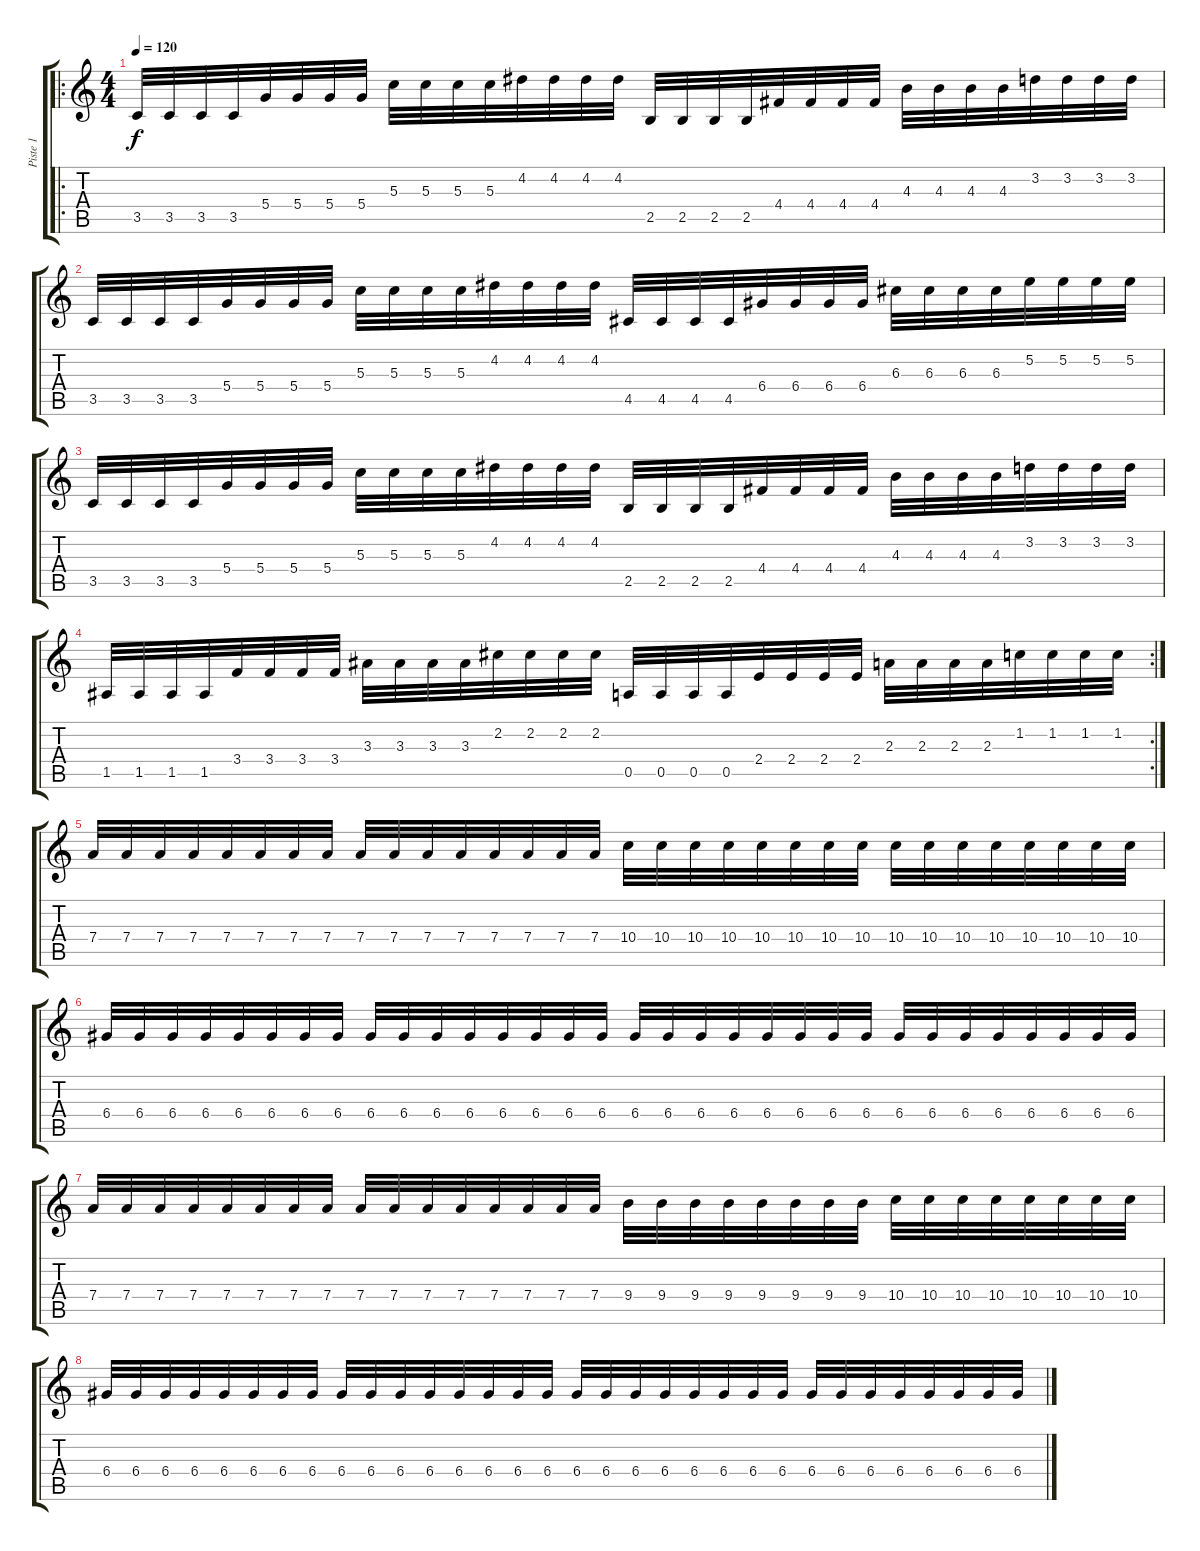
\track ("Piste 1" "Piste 1") {instrument distortionguitar}
\staff {score tabs}
\tuning (E4 B3 G3 D3 A2 E2) {hide}
\ro
\ts (4 4)
\tempo 120
\clef g2
\ks c
3.5.32{dy f} 3.5.32 3.5.32 3.5.32 5.4.32 5.4.32 5.4.32 5.4.32 5.3.32 5.3.32 5.3.32 5.3.32 4.2.32 4.2.32 4.2.32 4.2.32 2.5.32 2.5.32 2.5.32 2.5.32 4.4.32 4.4.32 4.4.32 4.4.32 4.3.32 4.3.32 4.3.32 4.3.32 3.2.32 3.2.32 3.2.32 3.2.32 |
3.5.32 3.5.32 3.5.32 3.5.32 5.4.32 5.4.32 5.4.32 5.4.32 5.3.32 5.3.32 5.3.32 5.3.32 4.2.32 4.2.32 4.2.32 4.2.32 4.5.32 4.5.32 4.5.32 4.5.32 6.4.32 6.4.32 6.4.32 6.4.32 6.3.32 6.3.32 6.3.32 6.3.32 5.2.32 5.2.32 5.2.32 5.2.32 |
3.5.32 3.5.32 3.5.32 3.5.32 5.4.32 5.4.32 5.4.32 5.4.32 5.3.32 5.3.32 5.3.32 5.3.32 4.2.32 4.2.32 4.2.32 4.2.32 2.5.32 2.5.32 2.5.32 2.5.32 4.4.32 4.4.32 4.4.32 4.4.32 4.3.32 4.3.32 4.3.32 4.3.32 3.2.32 3.2.32 3.2.32 3.2.32 |
\rc 2
1.5.32 1.5.32 1.5.32 1.5.32 3.4.32 3.4.32 3.4.32 3.4.32 3.3.32 3.3.32 3.3.32 3.3.32 2.2.32 2.2.32 2.2.32 2.2.32 0.5.32 0.5.32 0.5.32 0.5.32 2.4.32 2.4.32 2.4.32 2.4.32 2.3.32 2.3.32 2.3.32 2.3.32 1.2.32 1.2.32 1.2.32 1.2.32 |
7.4.32 7.4.32 7.4.32 7.4.32 7.4.32 7.4.32 7.4.32 7.4.32 7.4.32 7.4.32 7.4.32 7.4.32 7.4.32 7.4.32 7.4.32 7.4.32 10.4.32 10.4.32 10.4.32 10.4.32 10.4.32 10.4.32 10.4.32 10.4.32 10.4.32 10.4.32 10.4.32 10.4.32 10.4.32 10.4.32 10.4.32 10.4.32 |
6.4.32 6.4.32 6.4.32 6.4.32 6.4.32 6.4.32 6.4.32 6.4.32 6.4.32 6.4.32 6.4.32 6.4.32 6.4.32 6.4.32 6.4.32 6.4.32 6.4.32 6.4.32 6.4.32 6.4.32 6.4.32 6.4.32 6.4.32 6.4.32 6.4.32 6.4.32 6.4.32 6.4.32 6.4.32 6.4.32 6.4.32 6.4.32 |
7.4.32 7.4.32 7.4.32 7.4.32 7.4.32 7.4.32 7.4.32 7.4.32 7.4.32 7.4.32 7.4.32 7.4.32 7.4.32 7.4.32 7.4.32 7.4.32 9.4.32 9.4.32 9.4.32 9.4.32 9.4.32 9.4.32 9.4.32 9.4.32 10.4.32 10.4.32 10.4.32 10.4.32 10.4.32 10.4.32 10.4.32 10.4.32 |
6.4.32 6.4.32 6.4.32 6.4.32 6.4.32 6.4.32 6.4.32 6.4.32 6.4.32 6.4.32 6.4.32 6.4.32 6.4.32 6.4.32 6.4.32 6.4.32 6.4.32 6.4.32 6.4.32 6.4.32 6.4.32 6.4.32 6.4.32 6.4.32 6.4.32 6.4.32 6.4.32 6.4.32 6.4.32 6.4.32 6.4.32 6.4.32
